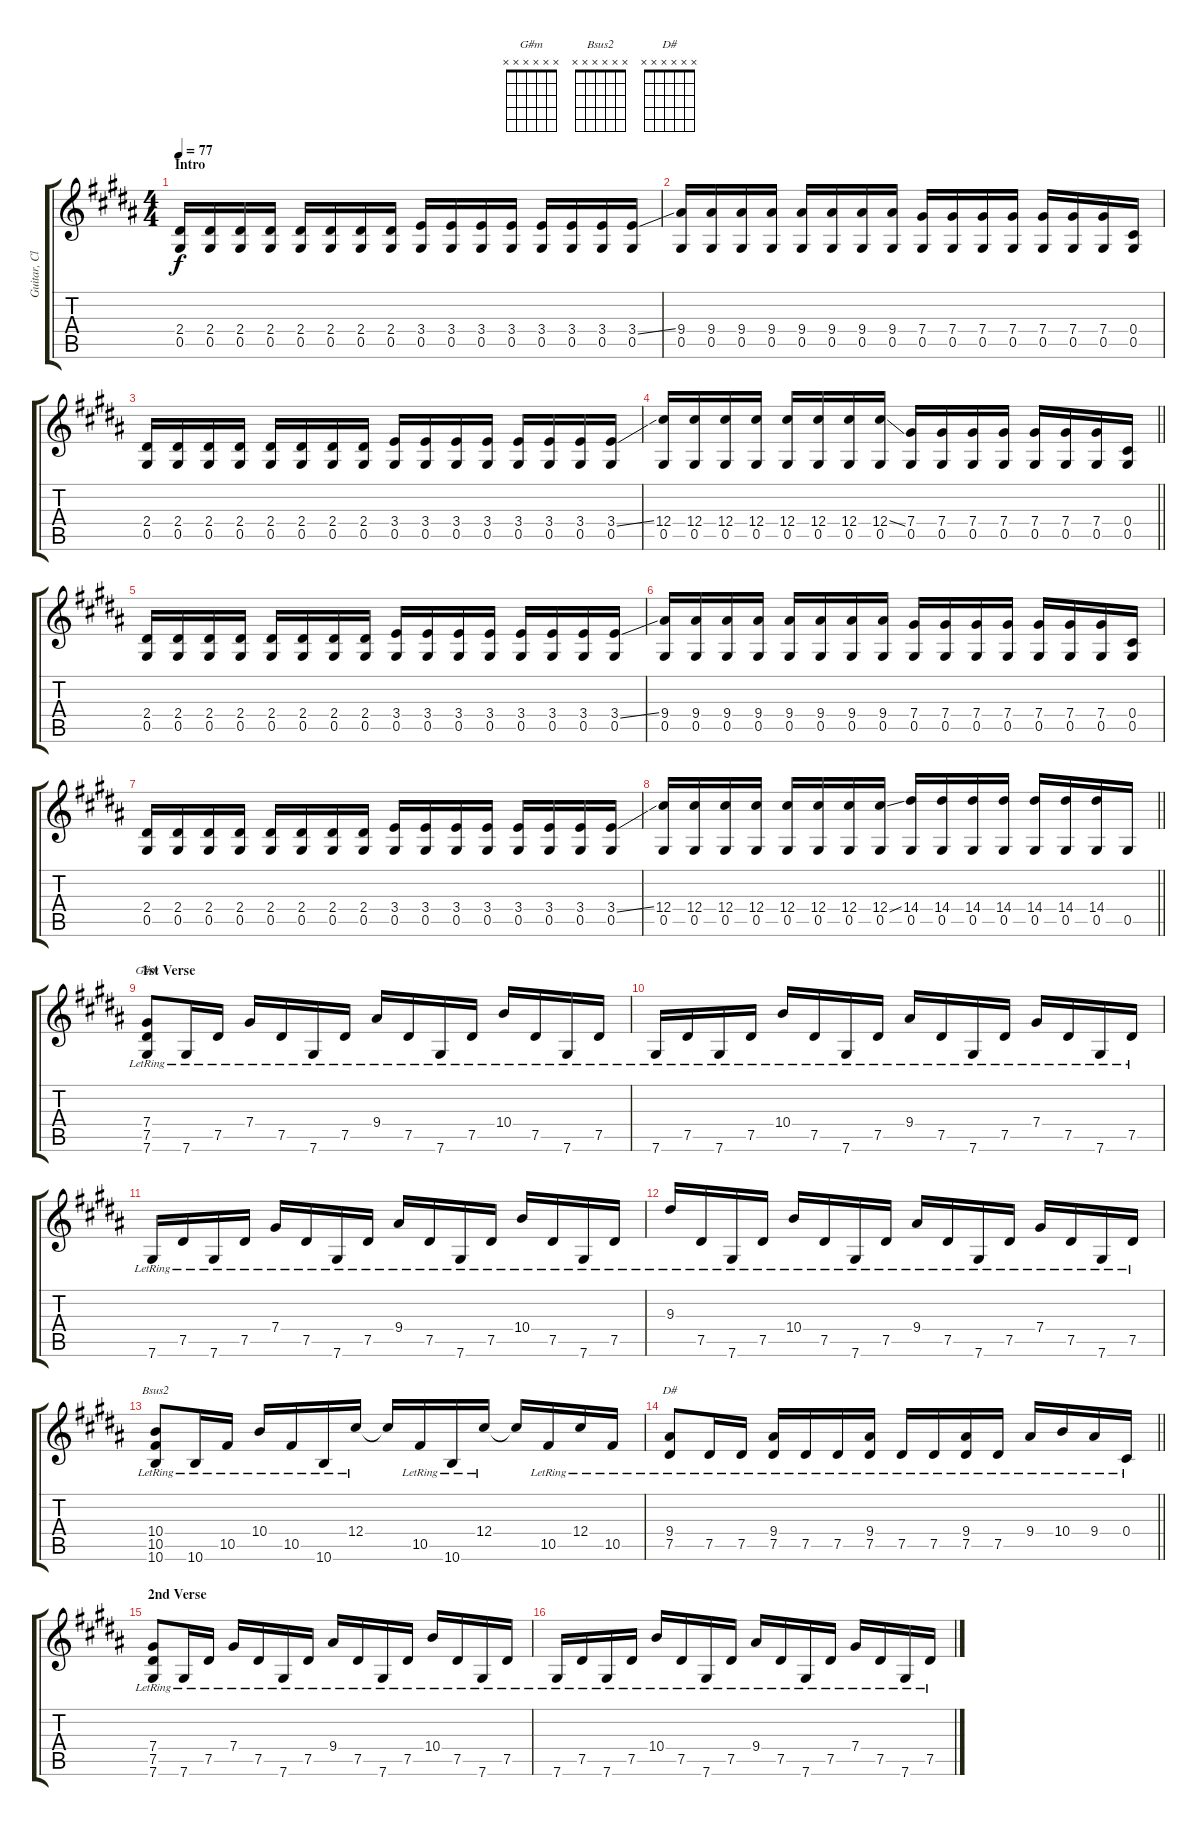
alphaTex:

\track ("Guitar, Clean" "Guitar, Cl") {instrument electricguitarclean}
\staff {score tabs}
\tuning (Eb4 Bb3 Gb3 Db3 Ab2 Db2) {hide}
\chord ("G#m" x x x x x x)
\chord ("Bsus2" x x x x x x)
\chord ("D#" x x x x x x)
\ts (4 4)
\section ("" "Intro")
\tempo 77
\clef g2
\ks g#minor
(2.4 0.5).16{dy f instrument electricguitarclean} (2.4 0.5).16 (2.4 0.5).16 (2.4 0.5).16 (2.4 0.5).16 (2.4 0.5).16 (2.4 0.5).16 (2.4 0.5).16 (3.4 0.5).16 (3.4 0.5).16 (3.4 0.5).16 (3.4 0.5).16 (3.4 0.5).16 (3.4 0.5).16 (3.4 0.5).16 (3.4{ss} 0.5).16 |
(9.4 0.5).16 (9.4 0.5).16 (9.4 0.5).16 (9.4 0.5).16 (9.4 0.5).16 (9.4 0.5).16 (9.4 0.5).16 (9.4 0.5).16 (7.4 0.5).16 (7.4 0.5).16 (7.4 0.5).16 (7.4 0.5).16 (7.4 0.5).16 (7.4 0.5).16 (7.4 0.5).16 (0.4 0.5).16 |
(2.4 0.5).16 (2.4 0.5).16 (2.4 0.5).16 (2.4 0.5).16 (2.4 0.5).16 (2.4 0.5).16 (2.4 0.5).16 (2.4 0.5).16 (3.4 0.5).16 (3.4 0.5).16 (3.4 0.5).16 (3.4 0.5).16 (3.4 0.5).16 (3.4 0.5).16 (3.4 0.5).16 (3.4{ss} 0.5).16 |
\barLineRight lightlight
(12.4 0.5).16 (12.4 0.5).16 (12.4 0.5).16 (12.4 0.5).16 (12.4 0.5).16 (12.4 0.5).16 (12.4 0.5).16 (12.4{ss} 0.5).16 (7.4 0.5).16 (7.4 0.5).16 (7.4 0.5).16 (7.4 0.5).16 (7.4 0.5).16 (7.4 0.5).16 (7.4 0.5).16 (0.4 0.5).16 |
(2.4 0.5).16 (2.4 0.5).16 (2.4 0.5).16 (2.4 0.5).16 (2.4 0.5).16 (2.4 0.5).16 (2.4 0.5).16 (2.4 0.5).16 (3.4 0.5).16 (3.4 0.5).16 (3.4 0.5).16 (3.4 0.5).16 (3.4 0.5).16 (3.4 0.5).16 (3.4 0.5).16 (3.4{ss} 0.5).16 |
(9.4 0.5).16 (9.4 0.5).16 (9.4 0.5).16 (9.4 0.5).16 (9.4 0.5).16 (9.4 0.5).16 (9.4 0.5).16 (9.4 0.5).16 (7.4 0.5).16 (7.4 0.5).16 (7.4 0.5).16 (7.4 0.5).16 (7.4 0.5).16 (7.4 0.5).16 (7.4 0.5).16 (0.4 0.5).16 |
(2.4 0.5).16 (2.4 0.5).16 (2.4 0.5).16 (2.4 0.5).16 (2.4 0.5).16 (2.4 0.5).16 (2.4 0.5).16 (2.4 0.5).16 (3.4 0.5).16 (3.4 0.5).16 (3.4 0.5).16 (3.4 0.5).16 (3.4 0.5).16 (3.4 0.5).16 (3.4 0.5).16 (3.4{ss} 0.5).16 |
\barLineRight lightlight
(12.4 0.5).16 (12.4 0.5).16 (12.4 0.5).16 (12.4 0.5).16 (12.4 0.5).16 (12.4 0.5).16 (12.4 0.5).16 (12.4{ss} 0.5).16 (14.4 0.5).16 (14.4 0.5).16 (14.4 0.5).16 (14.4 0.5).16 (14.4 0.5).16 (14.4 0.5).16 (14.4 0.5).16 0.5.16 |
\section ("" "1st Verse")
(7.4{lr} 7.5{lr} 7.6{lr}).8{ch "G#m"} 7.6{lr}.16 7.5{lr}.16 7.4{lr}.16 7.5{lr}.16 7.6{lr}.16 7.5{lr}.16 9.4{lr}.16 7.5{lr}.16 7.6{lr}.16 7.5{lr}.16 10.4{lr}.16 7.5{lr}.16 7.6{lr}.16 7.5{lr}.16 |
7.6{lr}.16 7.5{lr}.16 7.6{lr}.16 7.5{lr}.16 10.4{lr}.16 7.5{lr}.16 7.6{lr}.16 7.5{lr}.16 9.4{lr}.16 7.5{lr}.16 7.6{lr}.16 7.5{lr}.16 7.4{lr}.16 7.5{lr}.16 7.6{lr}.16 7.5{lr}.16 |
7.6{lr}.16 7.5{lr}.16 7.6{lr}.16 7.5{lr}.16 7.4{lr}.16 7.5{lr}.16 7.6{lr}.16 7.5{lr}.16 9.4{lr}.16 7.5{lr}.16 7.6{lr}.16 7.5{lr}.16 10.4{lr}.16 7.5{lr}.16 7.6{lr}.16 7.5{lr}.16 |
9.3{lr}.16 7.5{lr}.16 7.6{lr}.16 7.5{lr}.16 10.4{lr}.16 7.5{lr}.16 7.6{lr}.16 7.5{lr}.16 9.4{lr}.16 7.5{lr}.16 7.6{lr}.16 7.5{lr}.16 7.4{lr}.16 7.5{lr}.16 7.6{lr}.16 7.5{lr}.16 |
(10.4{lr} 10.5{lr} 10.6{lr}).8{ch "Bsus2"} 10.6{lr}.16 10.5{lr}.16 10.4{lr}.16 10.5{lr}.16 10.6{lr}.16 12.4{lr}.16 12.4{t}.16 10.5{lr}.16 10.6{lr}.16 12.4{lr}.16 12.4{t}.16 10.5{lr}.16 12.4{lr}.16 10.5{lr}.16 |
\barLineRight lightlight
(9.4{lr} 7.5{lr}).8{ch "D#"} 7.5{lr}.16 7.5{lr}.16 (9.4{lr} 7.5{lr}).16 7.5{lr}.16 7.5{lr}.16 (9.4{lr} 7.5{lr}).16 7.5{lr}.16 7.5{lr}.16 (9.4{lr} 7.5{lr}).16 7.5{lr}.16 9.4{lr}.16 10.4{lr}.16 9.4{lr}.16 0.4{lr}.16 |
\section ("" "2nd Verse")
(7.4{lr} 7.5{lr} 7.6{lr}).8 7.6{lr}.16 7.5{lr}.16 7.4{lr}.16 7.5{lr}.16 7.6{lr}.16 7.5{lr}.16 9.4{lr}.16 7.5{lr}.16 7.6{lr}.16 7.5{lr}.16 10.4{lr}.16 7.5{lr}.16 7.6{lr}.16 7.5{lr}.16 |
7.6{lr}.16 7.5{lr}.16 7.6{lr}.16 7.5{lr}.16 10.4{lr}.16 7.5{lr}.16 7.6{lr}.16 7.5{lr}.16 9.4{lr}.16 7.5{lr}.16 7.6{lr}.16 7.5{lr}.16 7.4{lr}.16 7.5{lr}.16 7.6{lr}.16 7.5{lr}.16
